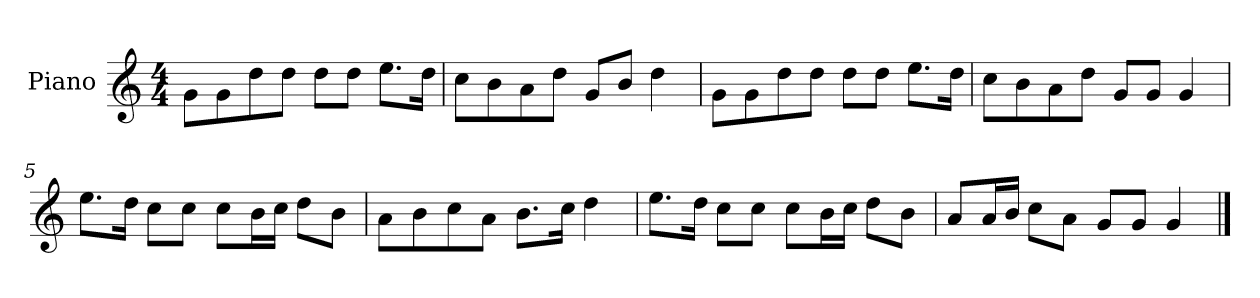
**kern
*part1
*staff1
*I"Piano
*I'P-no
*clefG2
*k[]
*M4/4
*MM90
=1
8g\L
8g\
8dd\
8dd\J
8dd\L
8dd\J
8.ee\L
16dd\Jk
=2
8cc\L
8b\
8a\
8dd\J
8g/L
8b/J
4dd\
=3
8g\L
8g\
8dd\
8dd\J
8dd\L
8dd\J
8.ee\L
16dd\Jk
=4
8cc\L
8b\
8a\
8dd\J
8g/L
8g/J
4g/
=5
8.ee\L
16dd\Jk
8cc\L
8cc\J
8cc\L
16b\L
16cc\JJ
8dd\L
8b\J
!!LO:LB:g=z
=6
8a\L
8b\
8cc\
8a\J
8.b\L
16cc\Jk
4dd\
=7
8.ee\L
16dd\Jk
8cc\L
8cc\J
8cc\L
16b\L
16cc\JJ
8dd\L
8b\J
=8
8a/L
16a/L
16b/JJ
8cc\L
8a\J
8g/L
8g/J
4g/
==
*-
